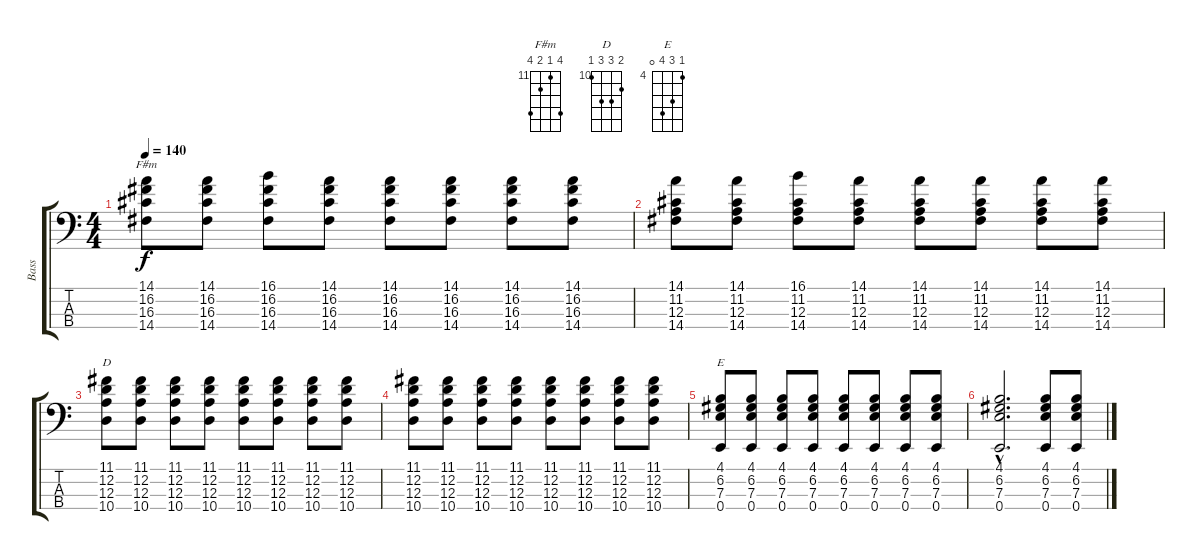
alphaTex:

\track ("Bass" "Bass") {instrument slapbass1}
\staff {score tabs}
\tuning (G2 D2 A1 E1) {hide}
\chord ("F#m" 14 11 12 14) {firstfret 11}
\chord ("D" 11 12 12 10) {firstfret 10}
\chord ("E" 4 6 7 0) {firstfret 4}
\ts (4 4)
\tempo 140
\clef f4
\ks c
(14.1 16.2 16.3 14.4).8{ch "F#m" dy f} (14.1 16.2 16.3 14.4).8 (16.1 16.2 16.3 14.4).8 (14.1 16.2 16.3 14.4).8 (14.1 16.2 16.3 14.4).8 (14.1 16.2 16.3 14.4).8 (14.1 16.2 16.3 14.4).8 (14.1 16.2 16.3 14.4).8 |
(14.1 11.2 12.3 14.4).8 (14.1 11.2 12.3 14.4).8 (16.1 11.2 12.3 14.4).8 (14.1 11.2 12.3 14.4).8 (14.1 11.2 12.3 14.4).8 (14.1 11.2 12.3 14.4).8 (14.1 11.2 12.3 14.4).8 (14.1 11.2 12.3 14.4).8 |
(11.1 12.2 12.3 10.4).8{ch "D"} (11.1 12.2 12.3 10.4).8 (11.1 12.2 12.3 10.4).8 (11.1 12.2 12.3 10.4).8 (11.1 12.2 12.3 10.4).8 (11.1 12.2 12.3 10.4).8 (11.1 12.2 12.3 10.4).8 (11.1 12.2 12.3 10.4).8 |
(11.1 12.2 12.3 10.4).8 (11.1 12.2 12.3 10.4).8 (11.1 12.2 12.3 10.4).8 (11.1 12.2 12.3 10.4).8 (11.1 12.2 12.3 10.4).8 (11.1 12.2 12.3 10.4).8 (11.1 12.2 12.3 10.4).8 (11.1 12.2 12.3 10.4).8 |
(4.1 6.2 7.3 0.4).8{ch "E"} (4.1 6.2 7.3 0.4).8 (4.1 6.2 7.3 0.4).8 (4.1 6.2 7.3 0.4).8 (4.1 6.2 7.3 0.4).8 (4.1 6.2 7.3 0.4).8 (4.1 6.2 7.3 0.4).8 (4.1 6.2 7.3 0.4).8 |
(4.1{hac} 6.2{hac} 7.3{hac} 0.4{hac}).2{d} (4.1 6.2 7.3 0.4).8 (4.1 6.2 7.3 0.4).8
